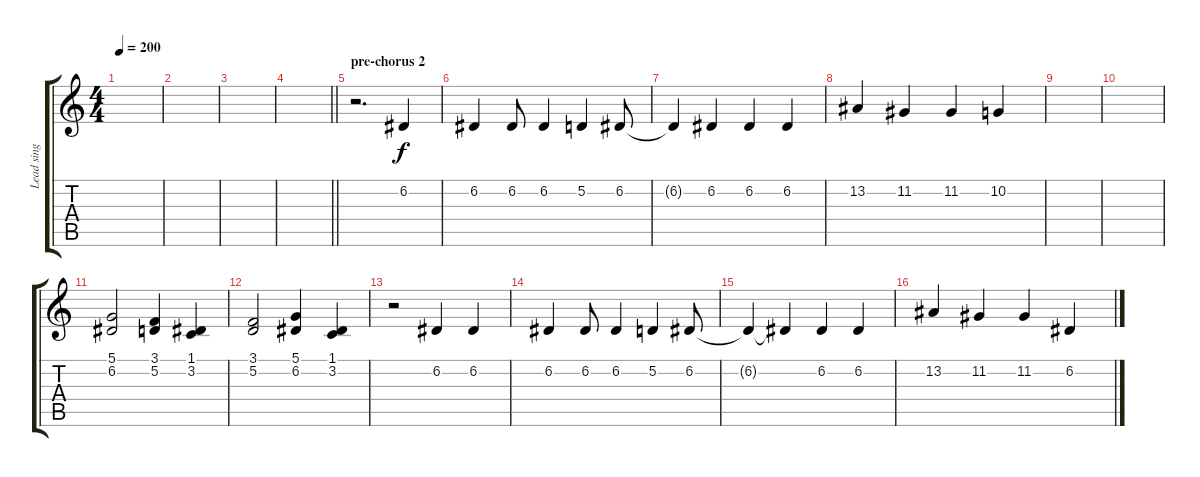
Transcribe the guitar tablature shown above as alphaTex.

\track ("Lead sing" "Lead sing") {instrument pad1newage}
\staff {score tabs}
\tuning (D4 A3 F3 C3 G2 C2) {hide}
\ts (4 4)
\tempo 200
\clef g2
\ks c
|
|
|
\barLineRight lightlight
|
\section ("" "pre-chorus 2")
r.2{d} 6.2.4 |
6.2.4 6.2.8 6.2.4 5.2.4 6.2.8 |
6.2{t}.4 6.2.4 6.2.4 6.2.4 |
13.2.4 11.2.4 11.2.4 10.2.4 |
|
|
(5.1 6.2).2 (3.1 5.2).4 (1.1 3.2).4 |
(3.1 5.2).2 (5.1 6.2).4 (1.1 3.2).4 |
r.2 6.2.4 6.2.4 |
6.2.4 6.2.8 6.2.4 5.2.4 6.2.8 |
6.2{t}.4 6.2{t}.4 6.2.4 6.2.4 |
13.2.4 11.2.4 11.2.4 6.2.4
